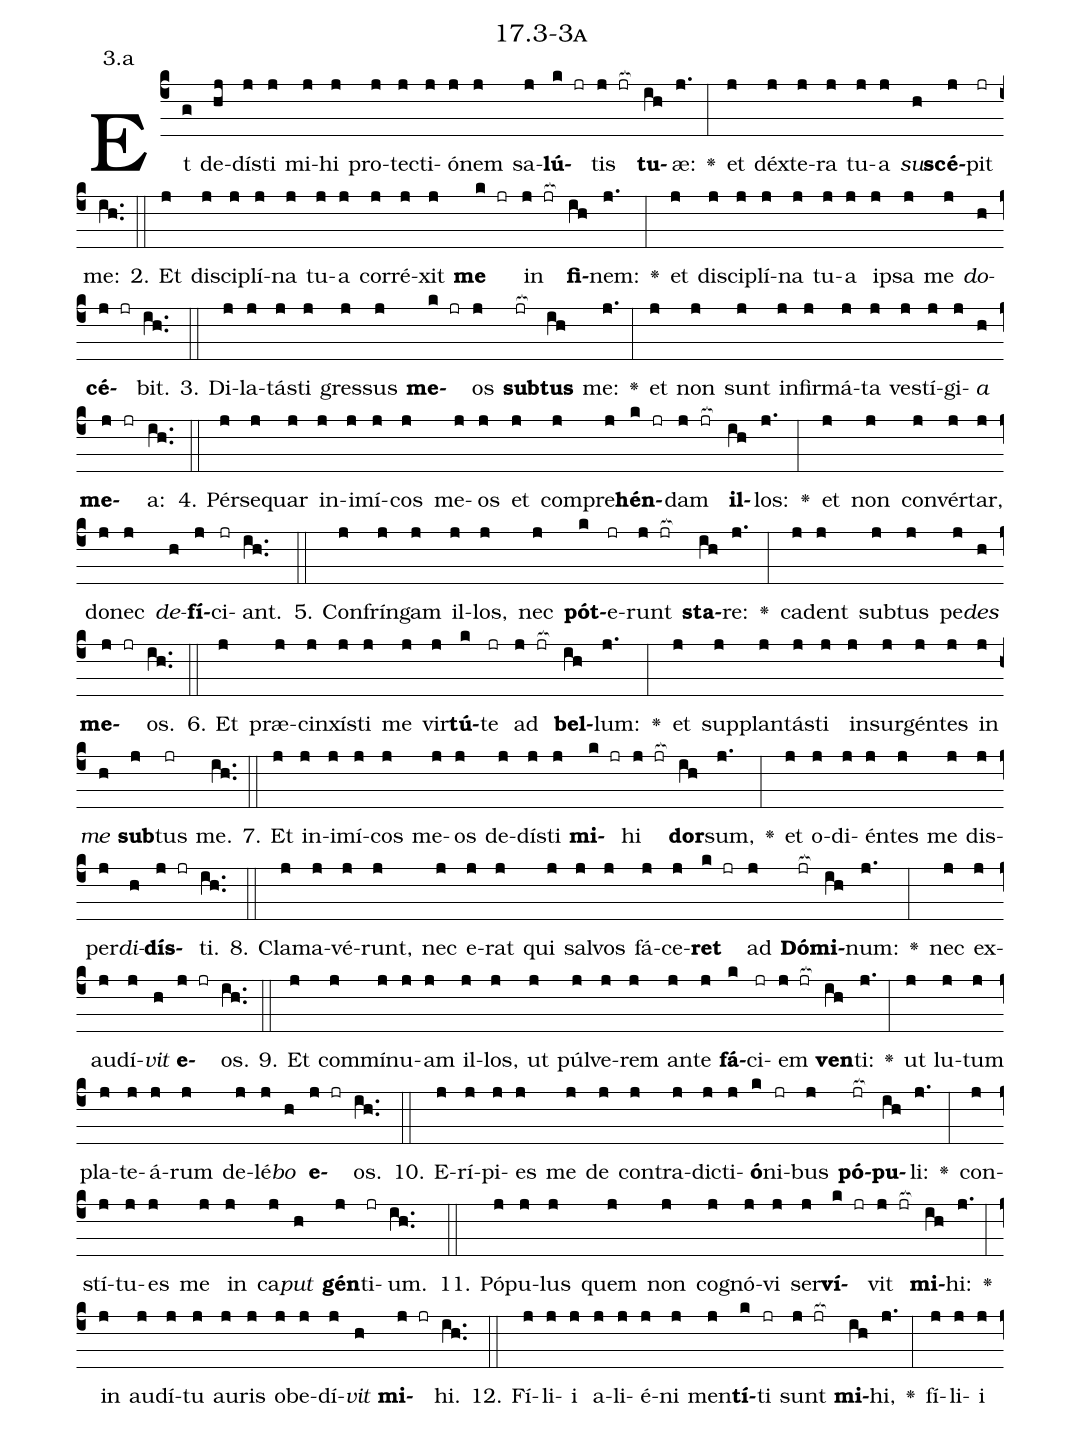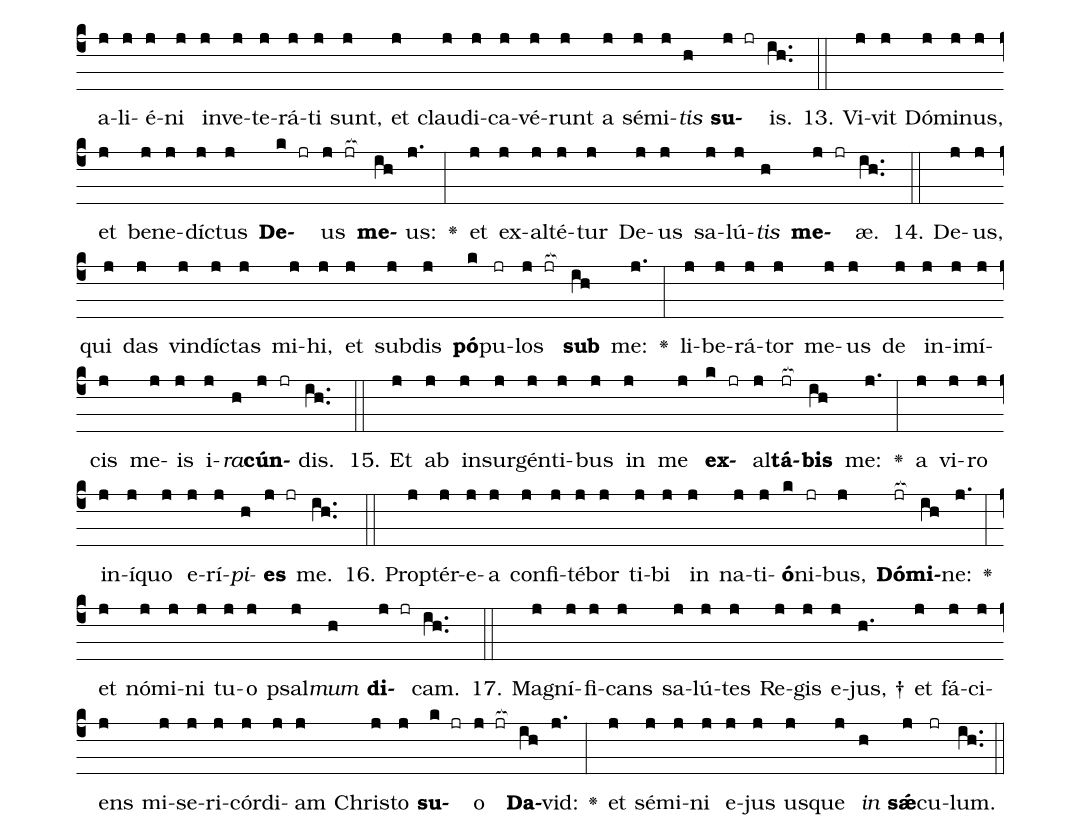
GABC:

name: 17.3-3a;
annotation: 3.a;
%%
(c4)Et(g) de(hj)dís(j)ti(j) mi(j)hi(j) pro(j)tec(j)ti(j)ó(j)nem(j) sa(j)<b>lú</b>(k jr)tis(j jr[ocb:1{]) <b>tu</b>(ih[ocb:0}])æ:(j.) <v>\greheightstar</v>(:) et(j) déx(j)te(j)ra(j) tu(j)a(j) <i>su</i>(h)<b>scé</b>(j)pit(jr) me:(ih..) (::)
2. Et(j) di(j)sci(j)plí(j)na(j) tu(j)a(j) cor(j)ré(j)xit(j) <b>me</b>(k jr) in(j jr[ocb:1{]) <b>fi</b>(ih[ocb:0}])nem:(j.) <v>\greheightstar</v>(:) et(j) di(j)sci(j)plí(j)na(j) tu(j)a(j) ip(j)sa(j) me(j) <i>do</i>(h)<b>cé</b>(j jr)bit.(ih..) (::)
3. Di(j)la(j)tás(j)ti(j) gres(j)sus(j) <b>me</b>(k jr)os(j) <b>sub</b>(jr[ocb:1{])<b>tus</b>(ih[ocb:0}]) me:(j.) <v>\greheightstar</v>(:) et(j) non(j) sunt(j) in(j)fir(j)má(j)ta(j) ves(j)tí(j)gi(j)<i>a</i>(h) <b>me</b>(j jr)a:(ih..) (::)
4. Pér(j)se(j)quar(j) in(j)i(j)mí(j)cos(j) me(j)os(j) et(j) com(j)pre(j)<b>hén</b>(k jr)dam(j jr[ocb:1{]) <b>il</b>(ih[ocb:0}])los:(j.) <v>\greheightstar</v>(:) et(j) non(j) con(j)vér(j)tar,(j) do(j)nec(j) <i>de</i>(h)<b>fí</b>(j)ci(jr)ant.(ih..) (::)
5. Con(j)frín(j)gam(j) il(j)los,(j) nec(j) <b>pót</b>(k)e(jr)runt(j jr[ocb:1{]) <b>sta</b>(ih[ocb:0}])re:(j.) <v>\greheightstar</v>(:) ca(j)dent(j) sub(j)tus(j) pe(j)<i>des</i>(h) <b>me</b>(j jr)os.(ih..) (::)
6. Et(j) præ(j)cin(j)xís(j)ti(j) me(j) vir(j)<b>tú</b>(k)te(jr) ad(j jr[ocb:1{]) <b>bel</b>(ih[ocb:0}])lum:(j.) <v>\greheightstar</v>(:) et(j) sup(j)plan(j)tás(j)ti(j) in(j)sur(j)gén(j)tes(j) in(j) <i>me</i>(h) <b>sub</b>(j)tus(jr) me.(ih..) (::)
7. Et(j) in(j)i(j)mí(j)cos(j) me(j)os(j) de(j)dís(j)ti(j) <b>mi</b>(k jr)hi(j jr[ocb:1{]) <b>dor</b>(ih[ocb:0}])sum,(j.) <v>\greheightstar</v>(:) et(j) o(j)di(j)én(j)tes(j) me(j) dis(j)per(j)<i>di</i>(h)<b>dís</b>(j jr)ti.(ih..) (::)
8. Cla(j)ma(j)vé(j)runt,(j) nec(j) e(j)rat(j) qui(j) sal(j)vos(j) fá(j)ce(j)<b>ret</b>(k jr) ad(j) <b>Dó</b>(jr[ocb:1{])<b>mi</b>(ih[ocb:0}])num:(j.) <v>\greheightstar</v>(:) nec(j) ex(j)au(j)dí(j)<i>vit</i>(h) <b>e</b>(j jr)os.(ih..) (::)
9. Et(j) com(j)mí(j)nu(j)am(j) il(j)los,(j) ut(j) púl(j)ve(j)rem(j) an(j)te(j) <b>fá</b>(k)ci(jr)em(j jr[ocb:1{]) <b>ven</b>(ih[ocb:0}])ti:(j.) <v>\greheightstar</v>(:) ut(j) lu(j)tum(j) pla(j)te(j)á(j)rum(j) de(j)lé(j)<i>bo</i>(h) <b>e</b>(j jr)os.(ih..) (::)
10. E(j)rí(j)pi(j)es(j) me(j) de(j) con(j)tra(j)dic(j)ti(j)<b>ó</b>(k)ni(jr)bus(j) <b>pó</b>(jr[ocb:1{])<b>pu</b>(ih[ocb:0}])li:(j.) <v>\greheightstar</v>(:) con(j)stí(j)tu(j)es(j) me(j) in(j) ca(j)<i>put</i>(h) <b>gén</b>(j)ti(jr)um.(ih..) (::)
11. Pó(j)pu(j)lus(j) quem(j) non(j) co(j)gnó(j)vi(j) ser(j)<b>ví</b>(k jr)vit(j jr[ocb:1{]) <b>mi</b>(ih[ocb:0}])hi:(j.) <v>\greheightstar</v>(:) in(j) au(j)dí(j)tu(j) au(j)ris(j) ob(j)e(j)dí(j)<i>vit</i>(h) <b>mi</b>(j jr)hi.(ih..) (::)
12. Fí(j)li(j)i(j) a(j)li(j)é(j)ni(j) men(j)<b>tí</b>(k)ti(jr) sunt(j jr[ocb:1{]) <b>mi</b>(ih[ocb:0}])hi,(j.) <v>\greheightstar</v>(:) fí(j)li(j)i(j) a(j)li(j)é(j)ni(j) in(j)ve(j)te(j)rá(j)ti(j) sunt,(j) et(j) clau(j)di(j)ca(j)vé(j)runt(j) a(j) sé(j)mi(j)<i>tis</i>(h) <b>su</b>(j jr)is.(ih..) (::)
13. Vi(j)vit(j) Dó(j)mi(j)nus,(j) et(j) be(j)ne(j)díc(j)tus(j) <b>De</b>(k jr)us(j jr[ocb:1{]) <b>me</b>(ih[ocb:0}])us:(j.) <v>\greheightstar</v>(:) et(j) ex(j)al(j)té(j)tur(j) De(j)us(j) sa(j)lú(j)<i>tis</i>(h) <b>me</b>(j jr)æ.(ih..) (::)
14. De(j)us,(j) qui(j) das(j) vin(j)díc(j)tas(j) mi(j)hi,(j) et(j) sub(j)dis(j) <b>pó</b>(k)pu(jr)los(j jr[ocb:1{]) <b>sub</b>(ih[ocb:0}]) me:(j.) <v>\greheightstar</v>(:) li(j)be(j)rá(j)tor(j) me(j)us(j) de(j) in(j)i(j)mí(j)cis(j) me(j)is(j) i(j)<i>ra</i>(h)<b>cún</b>(j jr)dis.(ih..) (::)
15. Et(j) ab(j) in(j)sur(j)gén(j)ti(j)bus(j) in(j) me(j) <b>ex</b>(k jr)al(j)<b>tá</b>(jr[ocb:1{])<b>bis</b>(ih[ocb:0}]) me:(j.) <v>\greheightstar</v>(:) a(j) vi(j)ro(j) in(j)í(j)quo(j) e(j)rí(j)<i>pi</i>(h)<b>es</b>(j jr) me.(ih..) (::)
16. Prop(j)tér(j)e(j)a(j) con(j)fi(j)té(j)bor(j) ti(j)bi(j) in(j) na(j)ti(j)<b>ó</b>(k)ni(jr)bus,(j) <b>Dó</b>(jr[ocb:1{])<b>mi</b>(ih[ocb:0}])ne:(j.) <v>\greheightstar</v>(:) et(j) nó(j)mi(j)ni(j) tu(j)o(j) psal(j)<i>mum</i>(h) <b>di</b>(j jr)cam.(ih..) (::)
17. Ma(j)gní(j)fi(j)cans(j) sa(j)lú(j)tes(j) Re(j)gis(j) e(j)jus, †(h.) et(j) fá(j)ci(j)ens(j) mi(j)se(j)ri(j)cór(j)di(j)am(j) Chris(j)to(j) <b>su</b>(k jr)o(j jr[ocb:1{]) <b>Da</b>(ih[ocb:0}])vid:(j.) <v>\greheightstar</v>(:) et(j) sé(j)mi(j)ni(j) e(j)jus(j) us(j)que(j) <i>in</i>(h) <b>sǽ</b>(j)cu(jr)lum.(ih..) (::)
